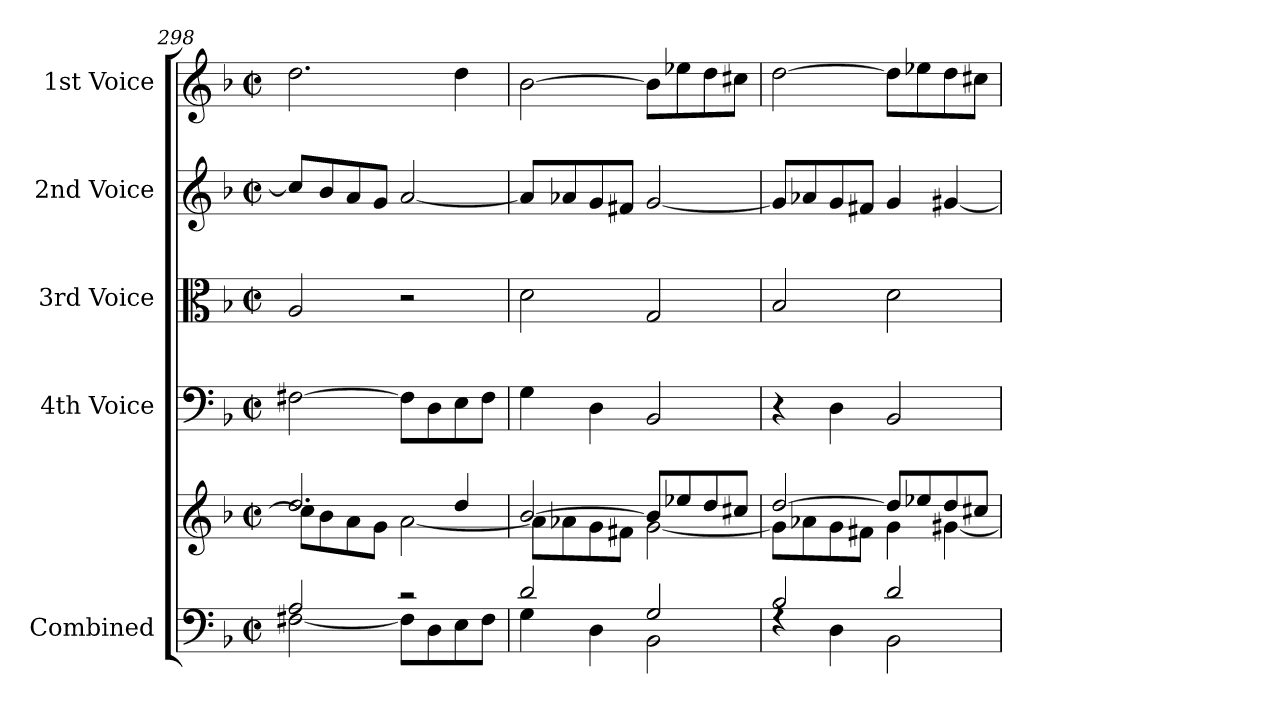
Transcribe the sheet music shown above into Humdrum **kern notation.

**kern	**kern	**kern	**kern	**kern	**kern
*part5	*part5	*part4	*part3	*part2	*part1
*staff6	*staff5	*staff4	*staff3	*staff2	*staff1
*I"Combined	*	*I"4th Voice	*I"3rd Voice	*I"2nd Voice	*I"1st Voice
*clefF4	*clefG2	*clefF4	*clefC3	*clefG2	*clefG2
*k[b-]	*k[b-]	*k[b-]	*k[b-]	*k[b-]	*k[b-]
*M2/2	*M2/2	*M2/2	*M2/2	*M2/2	*M2/2
*met(c|)	*met(c|)	*met(c|)	*met(c|)	*met(c|)	*met(c|)
=298	=298	=298	=298	=298	=298
*^	*^	*	*	*	*
2A/	[2F#X\	2.dd/	8cc\L]	[2F#X\	2A/	8cc/L]	2.dd\
.	.	.	8b-\	.	.	8b-/	.
.	.	.	8a\	.	.	8a/	.
.	.	.	8g\J	.	.	8g/J	.
2r	8F#\L]	.	[2a\	8F#\L]	2r	[2a/	.
.	8D\	.	.	8D\	.	.	.
.	8E\	4dd/	.	8E\	.	.	4dd\
.	8F#\J	.	.	8F#\J	.	.	.
=299	=299	=299	=299	=299	=299	=299	=299
2d/	4G\	[2b-/	8a\L]	4G\	2d\	8a/L]	[2b-\
.	.	.	8a-X\	.	.	8a-X/	.
.	4D\	.	8g\	4D\	.	8g/	.
.	.	.	8f#X\J	.	.	8f#X/J	.
2G/	2BB-\	8b-/L]	[2g\	2BB-/	2G/	[2g/	8b-\L]
.	.	8ee-X/	.	.	.	.	8ee-X\
.	.	8dd/	.	.	.	.	8dd\
.	.	8cc#X/J	.	.	.	.	8cc#X\J
=300	=300	=300	=300	=300	=300	=300	=300
2B-/	4rF	[2dd/	8g\L]	4r	2B-/	8g/L]	[2dd\
.	.	.	8a-X\	.	.	8a-X/	.
.	4D\	.	8g\	4D\	.	8g/	.
.	.	.	8f#X\J	.	.	8f#X/J	.
2d/	2BB-\	8dd/L]	4g\	2BB-/	2d\	4g/	8dd\L]
.	.	8ee-X/	.	.	.	.	8ee-X\
.	.	8dd/	[4g#X\	.	.	[4g#X/	8dd\
.	.	8cc#X/J	.	.	.	.	8cc#X\J
*v	*v	*	*	*	*	*	*
*	*v	*v	*	*	*	*
=	=	=	=	=	=
*-	*-	*-	*-	*-	*-
